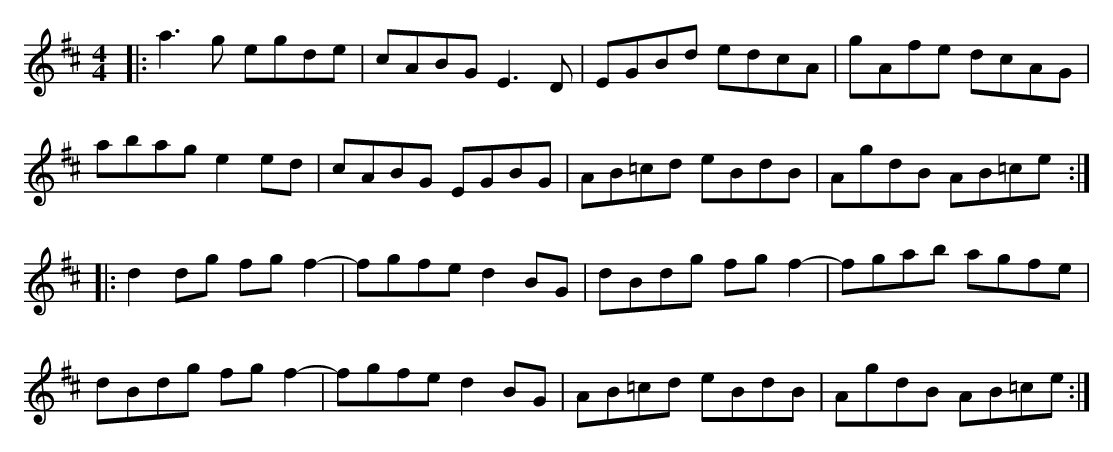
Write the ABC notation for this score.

X:1
M:4/4
K:D
|:a3 g egde|cABG E3 D|EGBd edcA|gAfe dcAG|
abag e2 ed|cABG EGBG|AB=cd eBdB|AgdB AB=ce:|
|:d2 dg fg f2-|fgfe d2 BG|dBdg fg f2-|fgab agfe|
dBdg fg f2-|fgfe d2 BG|AB=cd eBdB|AgdB AB=ce:|
